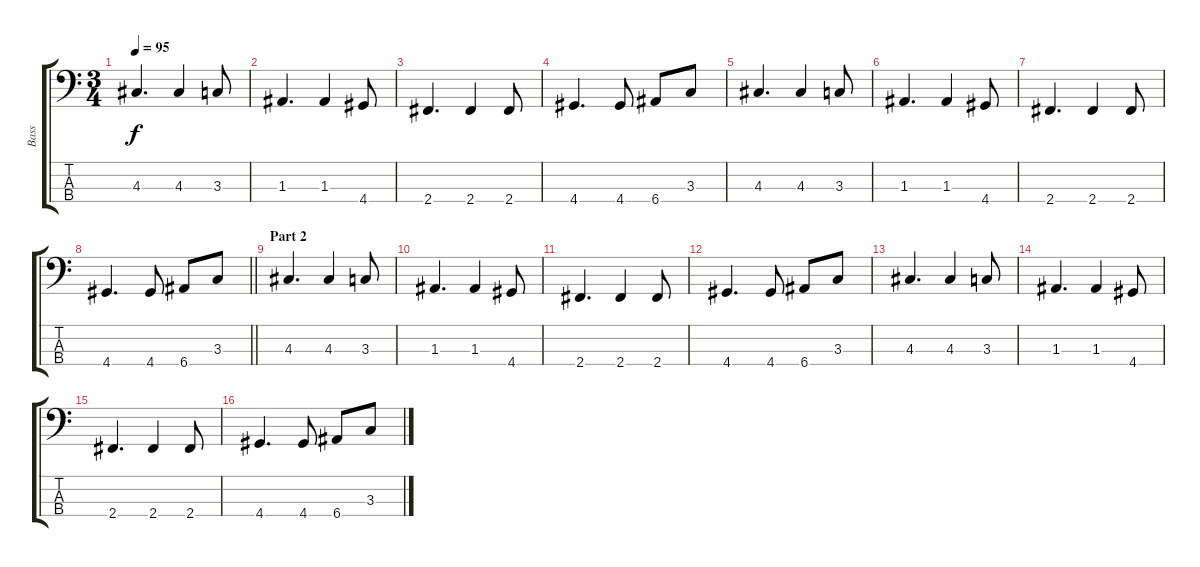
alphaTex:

\track ("Bass" "Bass") {instrument electricbassfinger}
\staff {score tabs}
\tuning (G2 D2 A1 E1) {hide}
\ts (3 4)
\tempo 95
\clef f4
\ks c
4.3.4{d dy f} 4.3.4 3.3.8 |
1.3.4{d} 1.3.4 4.4.8 |
2.4.4{d} 2.4.4 2.4.8 |
4.4.4{d} 4.4.8 6.4.8 3.3.8 |
4.3.4{d} 4.3.4 3.3.8 |
1.3.4{d} 1.3.4 4.4.8 |
2.4.4{d} 2.4.4 2.4.8 |
\barLineRight lightlight
4.4.4{d} 4.4.8 6.4.8 3.3.8 |
\section ("" "Part 2")
4.3.4{d} 4.3.4 3.3.8 |
1.3.4{d} 1.3.4 4.4.8 |
2.4.4{d} 2.4.4 2.4.8 |
4.4.4{d} 4.4.8 6.4.8 3.3.8 |
4.3.4{d} 4.3.4 3.3.8 |
1.3.4{d} 1.3.4 4.4.8 |
2.4.4{d} 2.4.4 2.4.8 |
4.4.4{d} 4.4.8 6.4.8 3.3.8
